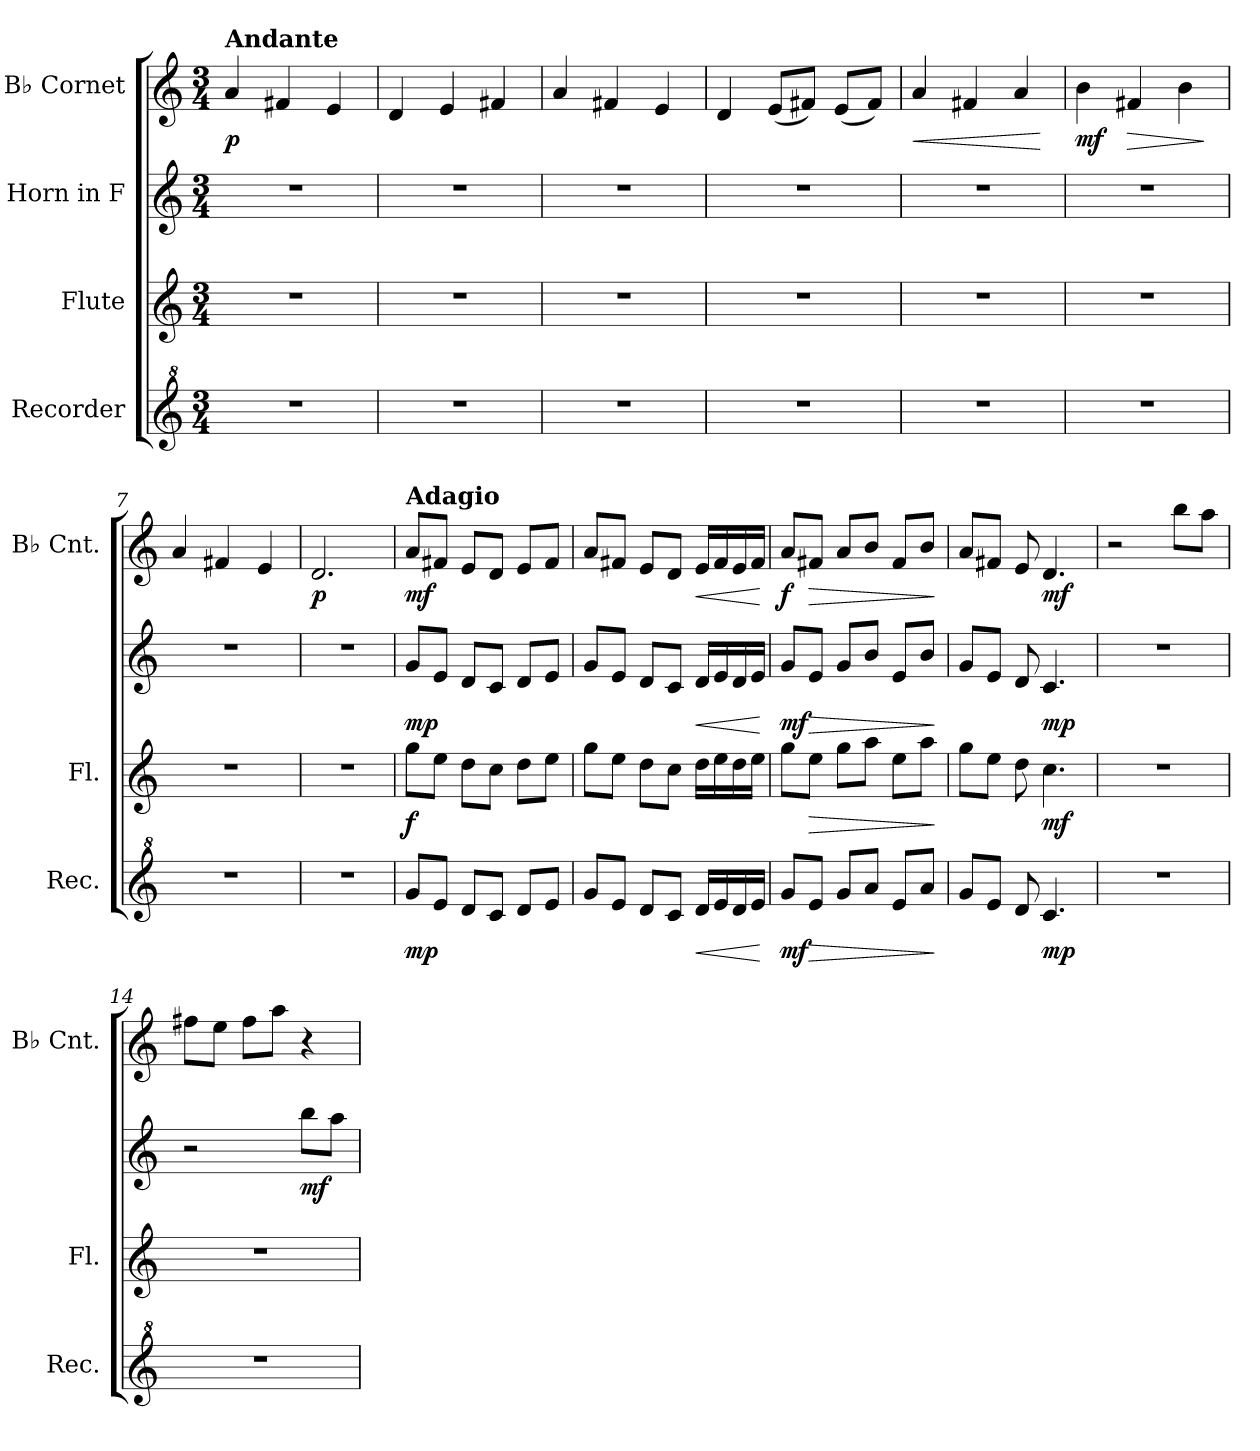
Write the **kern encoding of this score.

**kern	**dynam	**kern	**dynam	**kern	**dynam	**kern	**dynam
*part4	*part4	*part3	*part3	*part2	*part2	*part1	*part1
*staff4	*staff4	*staff3	*staff3	*staff2	*staff2	*staff1	*staff1
*I"Recorder	*	*I"Flute	*	*I"Horn in F	*	*I"B♭ Cornet	*
*I'Rec.	*	*I'Fl.	*	*	*	*I'B♭ Cnt.	*
*clefG^2	*	*clefG2	*	*clefG2	*	*clefG2	*
*	*	*	*	*ITrd4c7	*	*ITrd1c2	*
*k[]	*	*k[]	*	*k[b-]	*	*k[b-e-]	*
*M3/4	*	*M3/4	*	*M3/4	*	*M3/4	*
=1	=1	=1	=1	=1	=1	=1	=1
!	!	!	!	!	!	!LO:TX:a:B:t=Andante	!
!	!	!	!	!	!	!	!LO:DY:b
2.r	.	2.r	.	2.r	.	4g/	p
.	.	.	.	.	.	4en/	.
.	.	.	.	.	.	4d/	.
=2	=2	=2	=2	=2	=2	=2	=2
2.r	.	2.r	.	2.r	.	4c/	.
.	.	.	.	.	.	4d/	.
.	.	.	.	.	.	4en/	.
=3	=3	=3	=3	=3	=3	=3	=3
2.r	.	2.r	.	2.r	.	4g/	.
.	.	.	.	.	.	4en/	.
.	.	.	.	.	.	4d/	.
=4	=4	=4	=4	=4	=4	=4	=4
2.r	.	2.r	.	2.r	.	4c/	.
.	.	.	.	.	.	(<8d/L	.
.	.	.	.	.	.	8en/J)	.
.	.	.	.	.	.	(<8d/L	.
.	.	.	.	.	.	8e/J)	.
=5	=5	=5	=5	=5	=5	=5	=5
!	!	!	!	!	!	!	!LO:HP:b
2.r	.	2.r	.	2.r	.	4g/	<
.	.	.	.	.	.	4en/	.
.	.	.	.	.	.	4g/	.
.	.	.	.	.	.	.	[
=6	=6	=6	=6	=6	=6	=6	=6
!	!	!	!	!	!	!	!LO:DY:b
2.r	.	2.r	.	2.r	.	4a\	mf
!	!	!	!	!	!	!	!LO:HP:b
.	.	.	.	.	.	4en/	>
.	.	.	.	.	.	4a\	.
.	.	.	.	.	.	.	]
=7	=7	=7	=7	=7	=7	=7	=7
2.r	.	2.r	.	2.r	.	4g/	.
.	.	.	.	.	.	4en/	.
.	.	.	.	.	.	4d/	.
=8	=8	=8	=8	=8	=8	=8	=8
!	!	!	!	!	!	!	!LO:DY:b
2.r	.	2.r	.	2.r	.	2.c/	p
=9	=9	=9	=9	=9	=9	=9	=9
!	!	!	!	!	!	!LO:TX:a:B:t=Adagio	!
!	!LO:DY:b	!	!LO:DY:b	!	!LO:DY:b	!	!LO:DY:b
8gg/L	mp	8gg\L	f	8c/L	mp	8g/L	mf
8ee/J	.	8ee\J	.	8A/J	.	8en/J	.
8dd/L	.	8dd\L	.	8G/L	.	8d/L	.
8cc/J	.	8cc\J	.	8F/J	.	8c/J	.
8dd/L	.	8dd\L	.	8G/L	.	8d/L	.
8ee/J	.	8ee\J	.	8A/J	.	8e/J	.
!!LO:LB:g=z
=10	=10	=10	=10	=10	=10	=10	=10
8gg/L	.	8gg\L	.	8c/L	.	8g/L	.
8ee/J	.	8ee\J	.	8A/J	.	8en/J	.
8dd/L	.	8dd\L	.	8G/L	.	8d/L	.
8cc/J	.	8cc\J	.	8F/J	.	8c/J	.
!	!LO:HP:b	!	!	!	!LO:HP:b	!	!LO:HP:b
16dd/LL	<	16dd\LL	.	16G/LL	<	16d/LL	<
16ee/	.	16ee\	.	16A/	.	16e/	.
16dd/	.	16dd\	.	16G/	.	16d/	.
16ee/JJ	.	16ee\JJ	.	16A/JJ	.	16e/JJ	.
.	[	.	.	.	[	.	[
=11	=11	=11	=11	=11	=11	=11	=11
!	!LO:DY:b	!	!	!	!LO:DY:b	!	!LO:DY:b
8gg/L	mf	8gg\L	.	8c/L	mf	8g/L	f
!	!LO:HP:b	!	!LO:HP:b	!	!LO:HP:b	!	!LO:HP:b
8ee/J	>	8ee\J	>	8A/J	>	8en/J	>
8gg/L	.	8gg\L	.	8c/L	.	8g/L	.
8aa/J	.	8aa\J	.	8e/J	.	8a/J	.
8ee/L	.	8ee\L	.	8A/L	.	8e/L	.
8aa/J	.	8aa\J	.	8e/J	.	8a/J	.
.	]	.	]	.	]	.	]
=12	=12	=12	=12	=12	=12	=12	=12
8gg/L	.	8gg\L	.	8c/L	.	8g/L	.
8ee/J	.	8ee\J	.	8A/J	.	8en/J	.
8dd/	.	8dd\	.	8G/	.	8d/	.
!	!LO:DY:b	!	!LO:DY:b	!	!LO:DY:b	!	!LO:DY:b
4.cc/	mp	4.cc\	mf	4.F/	mp	4.c/	mf
=13	=13	=13	=13	=13	=13	=13	=13
2.r	.	2.r	.	2.r	.	2r	.
.	.	.	.	.	.	8aa\L	.
.	.	.	.	.	.	8gg\J	.
=14	=14	=14	=14	=14	=14	=14	=14
2.r	.	2.r	.	2r	.	8een\L	.
.	.	.	.	.	.	8dd\J	.
.	.	.	.	.	.	8ee\L	.
.	.	.	.	.	.	8gg\J	.
!	!	!	!	!	!LO:DY:b	!	!
.	.	.	.	8ee\L	mf	4r	.
.	.	.	.	8dd\J	.	.	.
=	=	=	=	=	=	=	=
*-	*-	*-	*-	*-	*-	*-	*-
